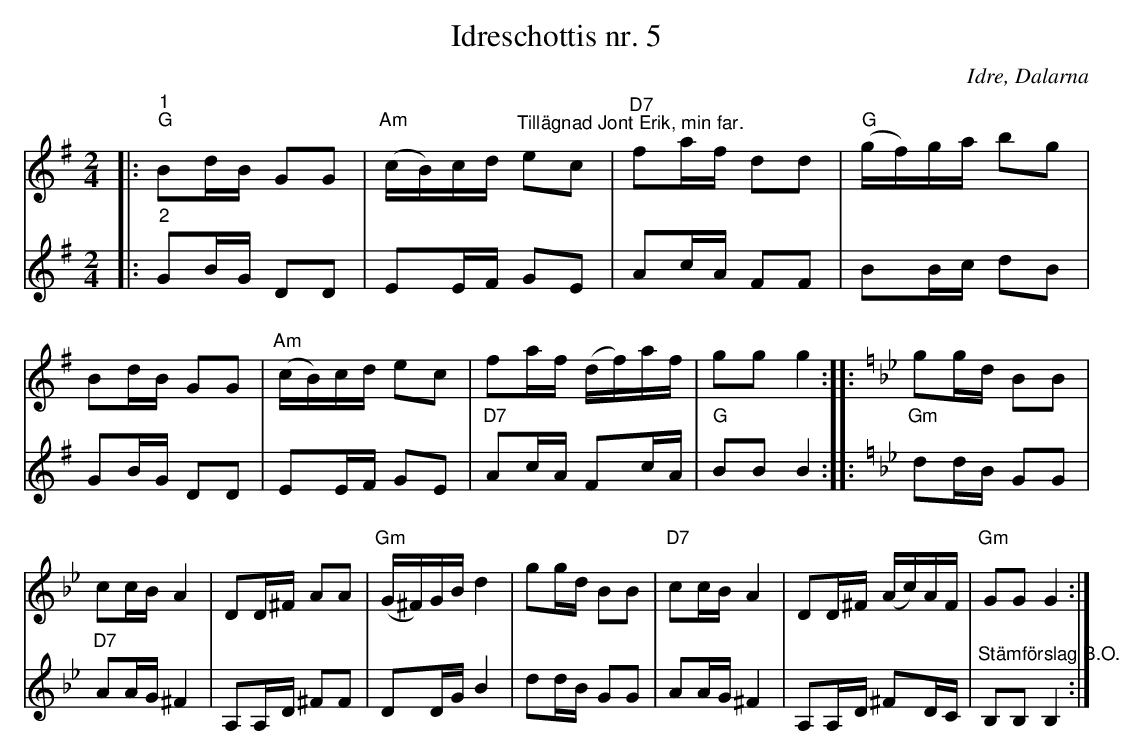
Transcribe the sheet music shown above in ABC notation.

X:1
T:Idreschottis nr. 5
O:Idre, Dalarna
L:1/16
M:2/4
K:G
V:1
|:"^1""G" B2dB G2G2 |"Am" (cB)cd"^Tillägnad Jont Erik, min far." e2c2 |"D7" f2af d2d2 | "G" (gf)ga b2g2 |
B2dB G2G2 |"Am" (cB)cd e2c2 | f2af (df)af | g2g2 g4 ::
[K:Bb] g2gd B2B2 | c2cB A4 | D2D^F A2A2 |"Gm" (G^F)GB d4 |
g2gd B2B2 |"D7" c2cB A4 | D2D^F (Ac)AF |"Gm" G2G2 G4 :|
V:2
|:"^2" G2BG D2D2 | E2EF G2E2 | A2cA F2F2 | B2Bc d2B2 |
G2BG D2D2 | E2EF G2E2 |"D7" A2cA F2cA | "G" B2B2 B4 ::
[K:Bb]"Gm" d2dB G2G2 |"D7" A2AG ^F4 | A,2A,D ^F2F2 | D2DG B4 |
d2dB G2G2 | A2AG ^F4 | A,2A,D ^F2DC | "^Stämförslag B.O." B,2B,2 B,4 :|
